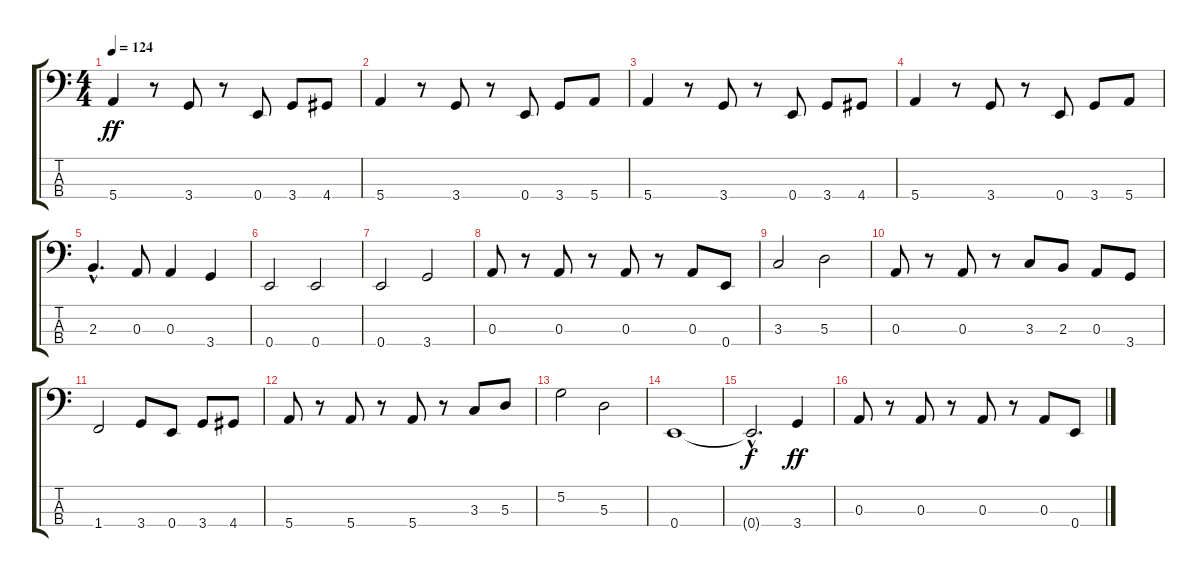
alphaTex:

\track "" {instrument electricbasspick}
\staff {score tabs}
\tuning (G2 D2 A1 E1) {hide}
\ts (4 4)
\tempo 124
\clef f4
\ks c
5.4.4{dy ff} r.8 3.4.8 r.8 0.4.8 3.4.8 4.4.8 |
5.4.4 r.8 3.4.8 r.8 0.4.8 3.4.8 5.4.8 |
5.4.4 r.8 3.4.8 r.8 0.4.8 3.4.8 4.4.8 |
5.4.4 r.8 3.4.8 r.8 0.4.8 3.4.8 5.4.8 |
2.3{hac}.4{d} 0.3.8 0.3.4 3.4.4 |
0.4.2 0.4.2 |
0.4.2 3.4.2 |
0.3.8 r.8 0.3.8 r.8 0.3.8 r.8 0.3.8 0.4.8 |
3.3.2 5.3.2 |
0.3.8 r.8 0.3.8 r.8 3.3.8 2.3.8 0.3.8 3.4.8 |
1.4.2 3.4.8 0.4.8 3.4.8 4.4.8 |
5.4.8 r.8 5.4.8 r.8 5.4.8 r.8 3.3.8 5.3.8 |
5.2.2 5.3.2 |
0.4.1 |
0.4{hac t}.2{d dy f} 3.4.4{dy ff} |
0.3.8 r.8 0.3.8 r.8 0.3.8 r.8 0.3.8 0.4.8
